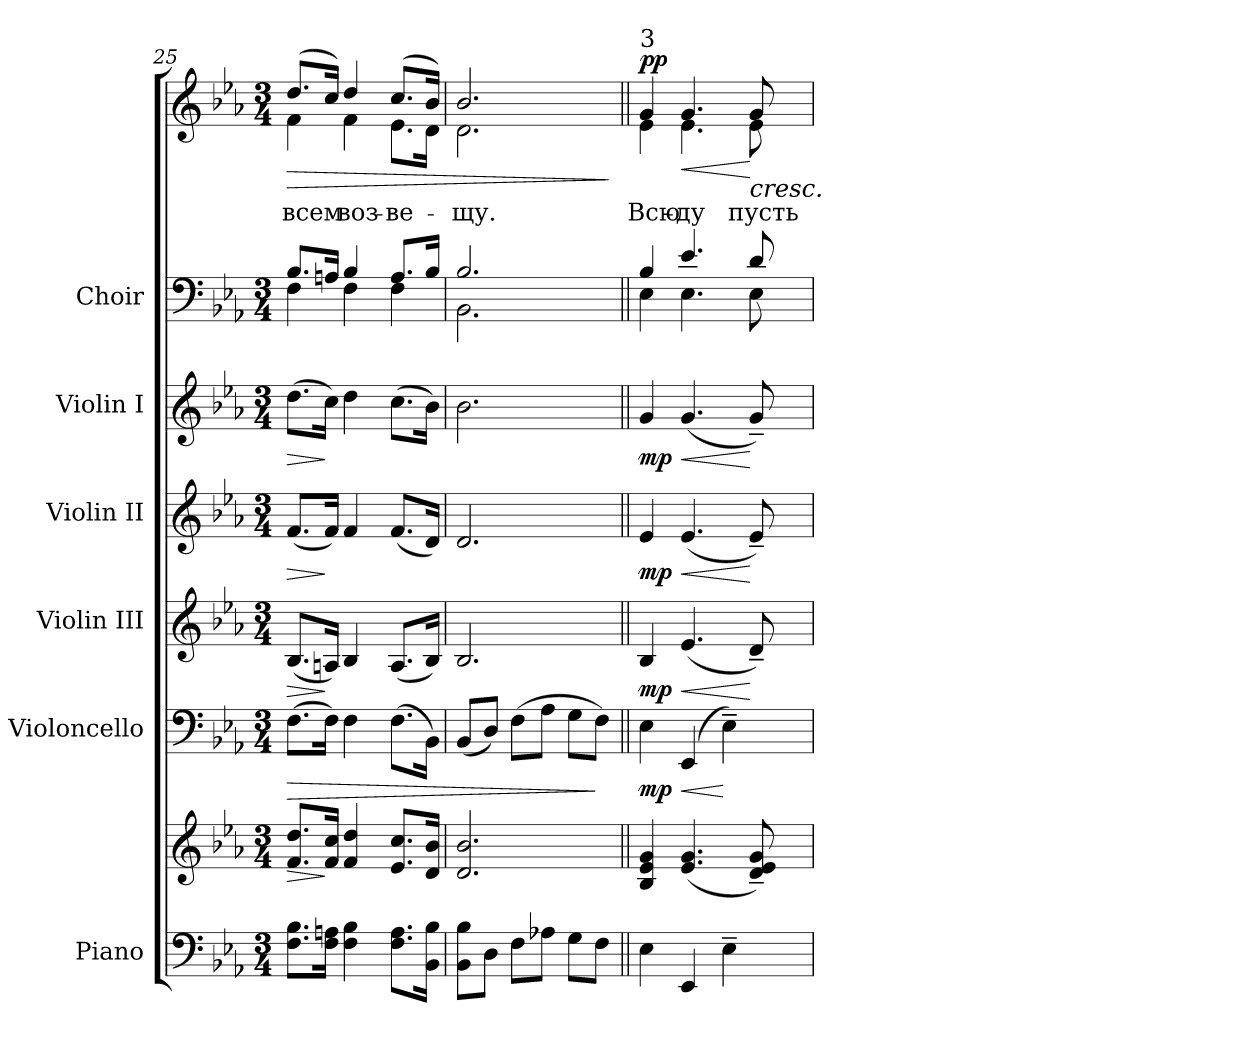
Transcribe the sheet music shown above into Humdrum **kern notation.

**kern	**kern	**dynam	**kern	**dynam	**kern	**dynam	**kern	**dynam	**kern	**dynam	**kern	**kern	**text	**dynam
*part6	*part6	*part6	*part5	*part5	*part4	*part4	*part3	*part3	*part2	*part2	*part1	*part1	*part1	*part1
*staff8	*staff7	*staff7/8	*staff6	*staff6	*staff5	*staff5	*staff4	*staff4	*staff3	*staff3	*staff2	*staff1	*staff1	*staff1/2
*I"Piano	*	*	*I"Violoncello	*	*I"Violin III	*	*I"Violin II	*	*I"Violin I	*	*I"Choir	*	*	*
*I'Pno.	*	*	*I'Vc.	*	*I'Vln. II	*	*I'Vln. II	*	*I'Vln. I	*	*I'Choir	*	*	*
*clefF4	*clefG2	*	*clefF4	*	*clefG2	*	*clefG2	*	*clefG2	*	*clefF4	*clefG2	*	*
*k[b-e-a-]	*k[b-e-a-]	*	*k[b-e-a-]	*	*k[b-e-a-]	*	*k[b-e-a-]	*	*k[b-e-a-]	*	*k[b-e-a-]	*k[b-e-a-]	*	*
*E-:	*E-:	*	*E-:	*	*E-:	*	*E-:	*	*E-:	*	*E-:	*E-:	*	*
*M3/4	*M3/4	*	*M3/4	*	*M3/4	*	*M3/4	*	*M3/4	*	*M3/4	*M3/4	*	*
=25	=25	=25	=25	=25	=25	=25	=25	=25	=25	=25	=25	=25	=25	=25
!	!	!LO:HP:b	!	!LO:HP:b	!	!LO:HP:b	!	!LO:HP:b	!	!LO:HP:b	!	!	!	!
*	*	*	*	*	*	*	*	*	*	*	*^	*^	*	*
!	!	!	!	!	!	!	!	!	!	!	!	!	!	!	!LO:LY:b:color=#000000	!LO:HP:b
8.Fi\ 8.B-iL	8.fi/ 8.ddiL	>	(8.Fi\L	>	(8.B-i/L	>	(8.fi/L	>	(8.ddi\L	>	8.B-i/L	4Fi\	(8.ddi/L	4fi\	всем	>
16Fi\ 16AniJk	16fi/ 16cciJk	]	16Fi\Jk)	.	16Ani/Jk)	]	16fi/Jk)	]	16cci\Jk)	]	16Ani/Jk	.	16cci/Jk)	.	.	.
!	!	!	!	!	!	!	!	!	!	!	!	!	!	!	!LO:LY:b:color=#000000	!
4Fi\ 4B-i	4fi/ 4ddi	.	4Fi\	.	4B-i/	.	4fi/	.	4ddi\	.	4B-i/	4Fi\	4ddi/	4fi\	воз-	.
!	!	!	!	!	!	!	!	!	!	!	!	!	!	!	!LO:LY:b:color=#000000	!
8.Fi\ 8.AiL	8.e-i/ 8.cciL	.	(8.Fi\L	.	(8.Ai/L	.	(8.fi/L	.	(8.cci\L	.	8.Ai/L	4Fi\	(8.cci/L	8.e-i\L	-ве-	.
16BB-i\ 16B-iJk	16di/ 16b-iJk	.	16BB-i\Jk)	.	16B-i/Jk)	.	16di/Jk)	.	16b-i\Jk)	.	16B-i/Jk	.	16b-i/Jk)	16di\Jk	.	.
=26	=26	=26	=26	=26	=26	=26	=26	=26	=26	=26	=26	=26	=26	=26	=26	=26
!	!	!	!	!	!	!	!	!	!	!	!	!	!	!	!LO:LY:b:color=#000000	!
8BB-i\ 8B-iL	2.di/ 2.b-i	.	(8BB-i/L	.	2.B-i/	.	2.di/	.	2.b-i\	.	2.B-i/	2.BB-i\	2.b-i/	2.di\	-щу.	.
8Di\J	.	.	8Di/J)	.	.	.	.	.	.	.	.	.	.	.	.	.
8Fi\L	.	.	(8Fi\L	.	.	.	.	.	.	.	.	.	.	.	.	.
8A-Xi\J	.	.	8A-i\J	.	.	.	.	.	.	.	.	.	.	.	.	.
8Gi\L	.	.	8Gi\L	.	.	.	.	.	.	.	.	.	.	.	.	.
8Fi\J	.	.	8Fi\J)	]	.	.	.	.	.	.	.	.	.	.	.	.
*	*	*	*	*	*	*	*	*	*	*	*v	*v	*	*	*	*
*	*	*	*	*	*	*	*	*	*	*	*	*v	*v	*	*
.	.	.	.	.	.	.	.	.	.	.	.	.	.	]
!!LO:PB:g=z
=27||	=27||	=27||	=27||	=27||	=27||	=27||	=27||	=27||	=27||	=27||	=27||	=27||	=27||	=27||
*	*	*	*	*	*	*	*	*	*	*	*^	*^	*	*
!	!	!	!	!	!	!	!	!	!	!	!	!	!LO:TX:a:t=3	!	!	!
!	!	!	!	!	!	!	!	!	!	!	!	!	!	!	!LO:LY:b:color=#000000	!
4E-i\	4B-i/ 4e-i 4gi	mp mp	4E-i\	mp	4B-i/	mp	4e-i/	mp	4gi/	mp	4B-i/	4E-i\	4gi/	4e-i\	Всю-	p p
!	!	!	!	!LO:HP:b	!	!LO:HP:b	!	!LO:HP:b	!	!LO:HP:b	!	!	!	!	!	!
!	!	!	!	!	!	!	!	!	!	!	!	!	!	!	!LO:LY:b:color=#000000	!LO:HP:n=1:b
4EE-i/	(4.e-i/ 4.gi	.	(4EE-i/	<	(4.e-i/	<	(4.e-i/	<	(4.gi/	<	4.e-i/	4.E-i\	4.gi/	4.e-i\	-ду	[ <
4E-~i\	.	.	4E-~i\)	[	.	.	.	.	.	.	.	.	.	.	.	.
!	!	!	!	!	!	!	!	!	!	!	!	!	!	!	!LO:LY:b:color=#000000	!LO:HP:n=1:b
.	8di/~ 8e-i~ 8gi~)	.	.	.	8d~i/)	[	8e-~i/)	[	8g~i/)	[	8di/	8E-i\	8gi/	8e-i\	пусть	[ <
*	*	*	*	*	*	*	*	*	*	*	*v	*v	*	*	*	*
*	*	*	*	*	*	*	*	*	*	*	*	*v	*v	*	*
=	=	=	=	=	=	=	=	=	=	=	=	=	=	=
*-	*-	*-	*-	*-	*-	*-	*-	*-	*-	*-	*-	*-	*-	*-
